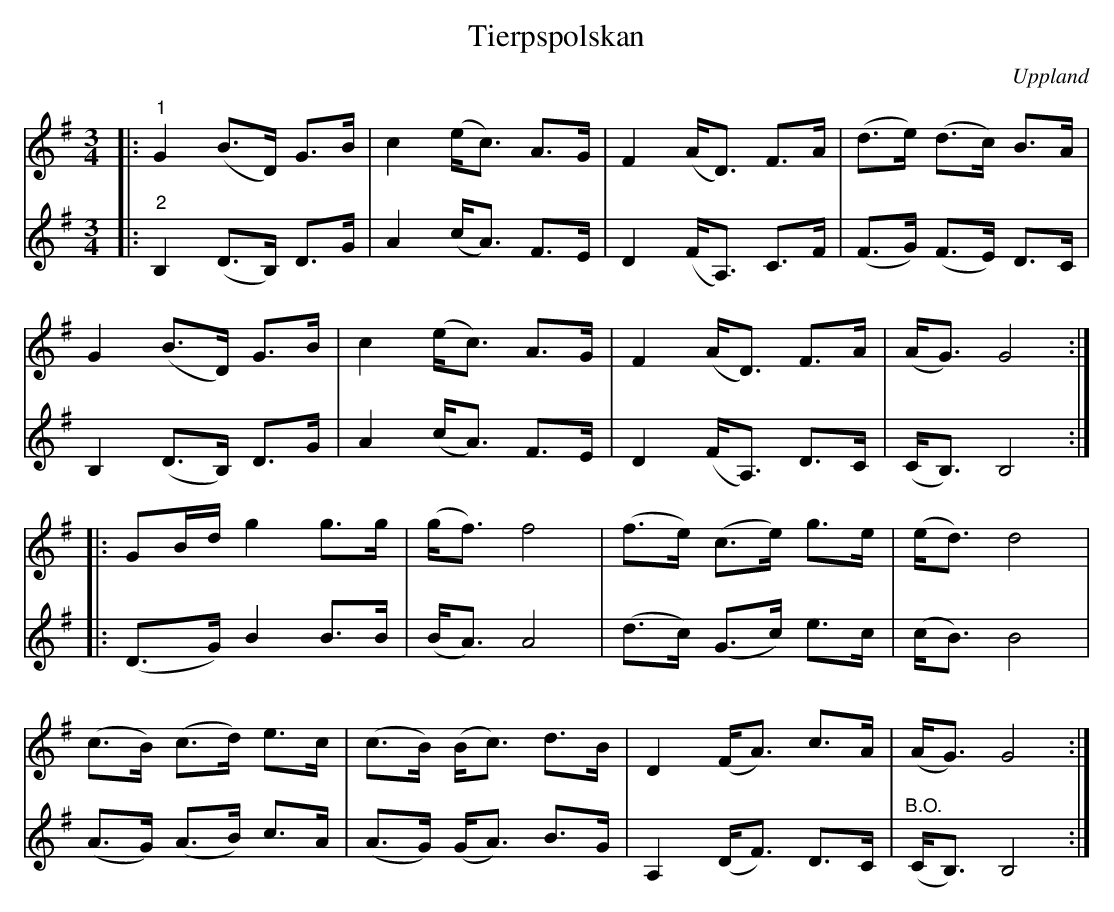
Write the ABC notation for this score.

X:1
T:Tierpspolskan
O:Uppland
L:1/8
M:3/4
K:G
V:1
|:"^1" G2 (B>D) G>B | c2 (e<c) A>G | F2 (A<D) F>A | (d>e) (d>c) B>A |
G2 (B>D) G>B | c2 (e<c) A>G | F2 (A<D) F>A | (A<G) G4 ::
GB/d/ g2 g>g | (g<f) f4 | (f>e) (c>e) g>e | (e<d) d4 |
(c>B) (c>d) e>c | (c>B) (B<c) d>B | D2 (F<A) c>A | (A<G) G4 :|
V:2
|:"^2" B,2 (D>B,) D>G | A2 (c<A) F>E | D2 (F<A,) C>F | (F>G) (F>E) D>C |
B,2 (D>B,) D>G | A2 (c<A) F>E | D2 (F<A,) D>C | (C<B,) B,4 ::
(D>G) B2 B>B | (B<A) A4 | (d>c) (G>c) e>c | (c<B) B4 |
(A>G) (A>B) c>A | (A>G) (G<A) B>G | A,2 (D<F) D>C | "^B.O." (C<B,) B,4 :|
